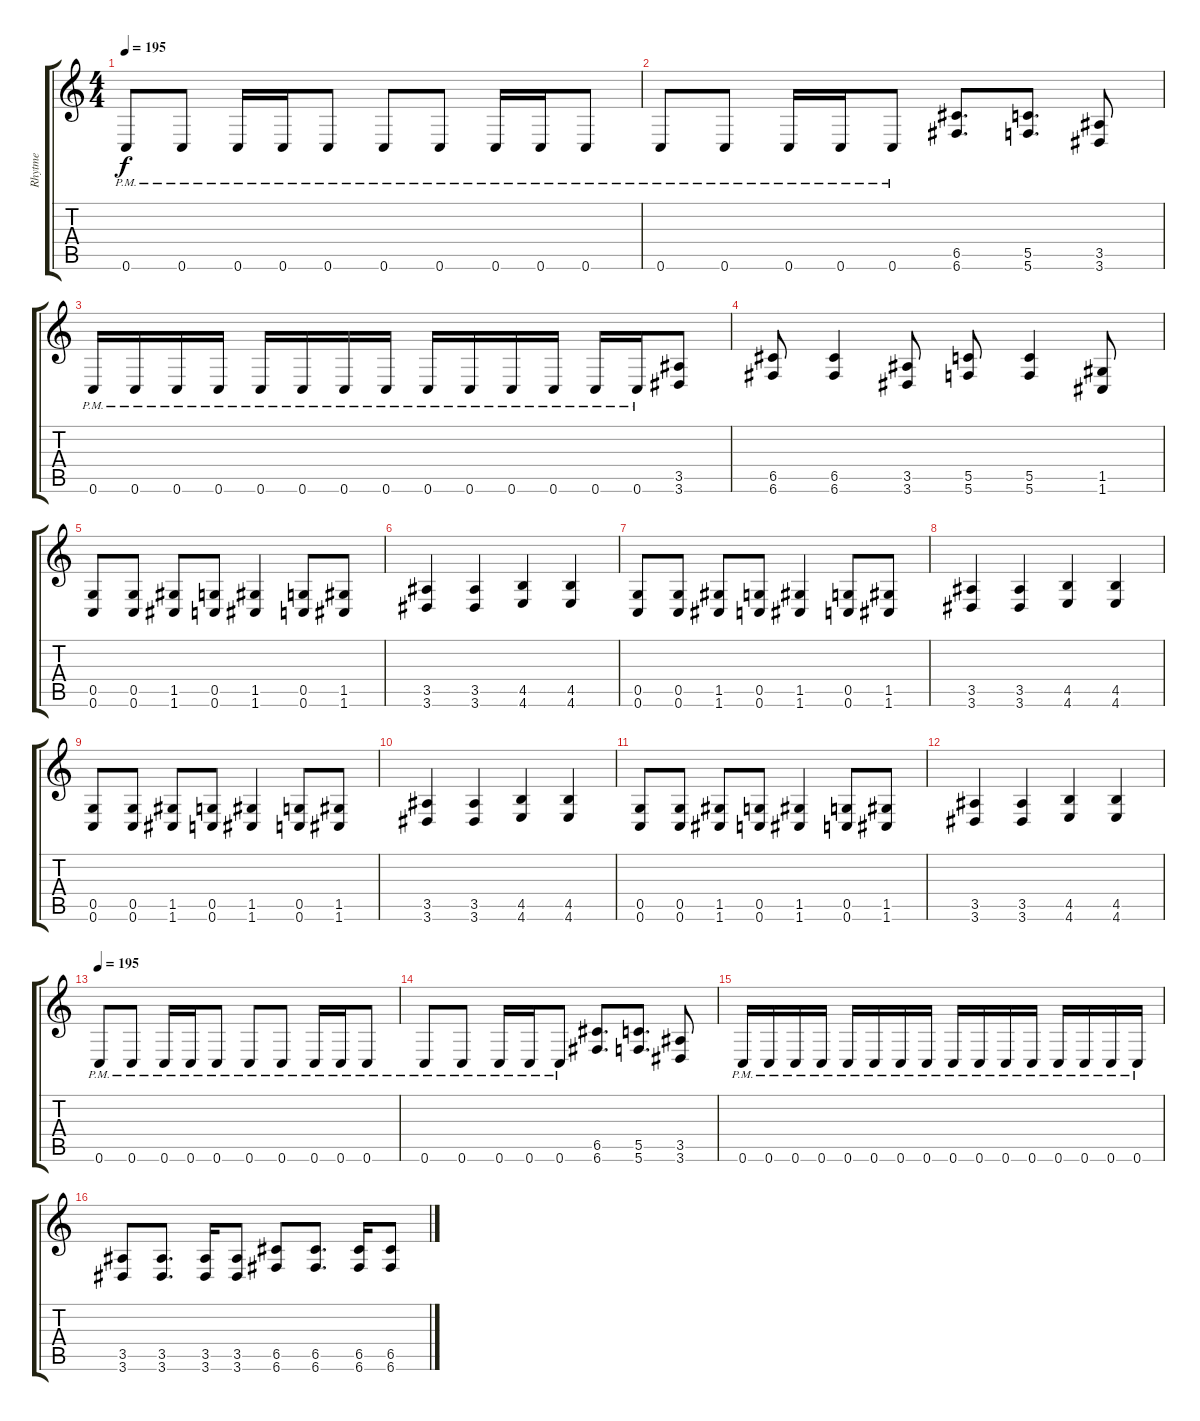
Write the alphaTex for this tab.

\track ("Rhytme" "Rhytme") {instrument overdrivenguitar}
\staff {score tabs}
\tuning (D4 A3 F3 C3 G2 C2) {hide}
\ts (4 4)
\tempo 195
\clef g2
\ks c
0.6{pm}.8{dy f} 0.6{pm}.8 0.6{pm}.16 0.6{pm}.16 0.6{pm}.8 0.6{pm}.8 0.6{pm}.8 0.6{pm}.16 0.6{pm}.16 0.6{pm}.8 |
0.6{pm}.8 0.6{pm}.8 0.6{pm}.16 0.6{pm}.16 0.6{pm}.8 (6.5 6.6).8{d} (5.5 5.6).8{d} (3.5 3.6).8 |
0.6{pm}.16 0.6{pm}.16 0.6{pm}.16 0.6{pm}.16 0.6{pm}.16 0.6{pm}.16 0.6{pm}.16 0.6{pm}.16 0.6{pm}.16 0.6{pm}.16 0.6{pm}.16 0.6{pm}.16 0.6{pm}.16 0.6{pm}.16 (3.5 3.6).8 |
(6.5 6.6).8 (6.5 6.6).4 (3.5 3.6).8 (5.5 5.6).8 (5.5 5.6).4 (1.5 1.6).8 |
(0.5 0.6).8 (0.5 0.6).8 (1.5 1.6).8 (0.5 0.6).8 (1.5 1.6).4 (0.5 0.6).8 (1.5 1.6).8 |
(3.5 3.6).4 (3.5 3.6).4 (4.5 4.6).4 (4.5 4.6).4 |
(0.5 0.6).8 (0.5 0.6).8 (1.5 1.6).8 (0.5 0.6).8 (1.5 1.6).4 (0.5 0.6).8 (1.5 1.6).8 |
(3.5 3.6).4 (3.5 3.6).4 (4.5 4.6).4 (4.5 4.6).4 |
(0.5 0.6).8 (0.5 0.6).8 (1.5 1.6).8 (0.5 0.6).8 (1.5 1.6).4 (0.5 0.6).8 (1.5 1.6).8 |
(3.5 3.6).4 (3.5 3.6).4 (4.5 4.6).4 (4.5 4.6).4 |
(0.5 0.6).8 (0.5 0.6).8 (1.5 1.6).8 (0.5 0.6).8 (1.5 1.6).4 (0.5 0.6).8 (1.5 1.6).8 |
(3.5 3.6).4 (3.5 3.6).4 (4.5 4.6).4 (4.5 4.6).4 |
\tempo 195
0.6{pm}.8 0.6{pm}.8 0.6{pm}.16 0.6{pm}.16 0.6{pm}.8 0.6{pm}.8 0.6{pm}.8 0.6{pm}.16 0.6{pm}.16 0.6{pm}.8 |
0.6{pm}.8 0.6{pm}.8 0.6{pm}.16 0.6{pm}.16 0.6{pm}.8 (6.5 6.6).8{d} (5.5 5.6).8{d} (3.5 3.6).8 |
0.6{pm}.16 0.6{pm}.16 0.6{pm}.16 0.6{pm}.16 0.6{pm}.16 0.6{pm}.16 0.6{pm}.16 0.6{pm}.16 0.6{pm}.16 0.6{pm}.16 0.6{pm}.16 0.6{pm}.16 0.6{pm}.16 0.6{pm}.16 0.6{pm}.16 0.6{pm}.16 |
(3.5 3.6).8 (3.5 3.6).8{d} (3.5 3.6).16 (3.5 3.6).8 (6.5 6.6).8 (6.5 6.6).8{d} (6.5 6.6).16 (6.5 6.6).8
